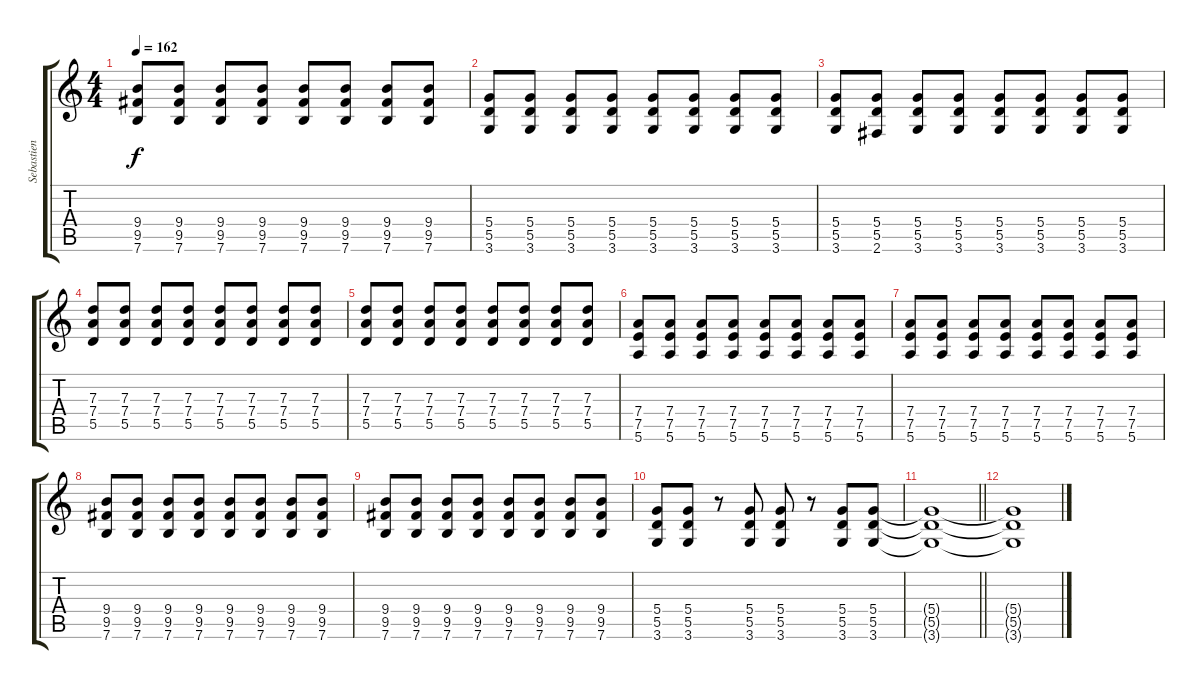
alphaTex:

\track ("Sebastien Lefebvre" "Sebastien ") {instrument overdrivenguitar}
\staff {score tabs}
\tuning (E4 B3 G3 D3 A2 E2) {hide}
\ts (4 4)
\tempo 162
\clef g2
\ks c
(9.4 9.5 7.6).8{dy f} (9.4 9.5 7.6).8 (9.4 9.5 7.6).8 (9.4 9.5 7.6).8 (9.4 9.5 7.6).8 (9.4 9.5 7.6).8 (9.4 9.5 7.6).8 (9.4 9.5 7.6).8 |
(5.4 5.5 3.6).8 (5.4 5.5 3.6).8 (5.4 5.5 3.6).8 (5.4 5.5 3.6).8 (5.4 5.5 3.6).8 (5.4 5.5 3.6).8 (5.4 5.5 3.6).8 (5.4 5.5 3.6).8 |
(5.4 5.5 3.6).8 (5.4 5.5 2.6).8 (5.4 5.5 3.6).8 (5.4 5.5 3.6).8 (5.4 5.5 3.6).8 (5.4 5.5 3.6).8 (5.4 5.5 3.6).8 (5.4 5.5 3.6).8 |
(7.3 7.4 5.5).8 (7.3 7.4 5.5).8 (7.3 7.4 5.5).8 (7.3 7.4 5.5).8 (7.3 7.4 5.5).8 (7.3 7.4 5.5).8 (7.3 7.4 5.5).8 (7.3 7.4 5.5).8 |
(7.3 7.4 5.5).8 (7.3 7.4 5.5).8 (7.3 7.4 5.5).8 (7.3 7.4 5.5).8 (7.3 7.4 5.5).8 (7.3 7.4 5.5).8 (7.3 7.4 5.5).8 (7.3 7.4 5.5).8 |
(7.4 7.5 5.6).8 (7.4 7.5 5.6).8 (7.4 7.5 5.6).8 (7.4 7.5 5.6).8 (7.4 7.5 5.6).8 (7.4 7.5 5.6).8 (7.4 7.5 5.6).8 (7.4 7.5 5.6).8 |
(7.4 7.5 5.6).8 (7.4 7.5 5.6).8 (7.4 7.5 5.6).8 (7.4 7.5 5.6).8 (7.4 7.5 5.6).8 (7.4 7.5 5.6).8 (7.4 7.5 5.6).8 (7.4 7.5 5.6).8 |
(9.4 9.5 7.6).8 (9.4 9.5 7.6).8 (9.4 9.5 7.6).8 (9.4 9.5 7.6).8 (9.4 9.5 7.6).8 (9.4 9.5 7.6).8 (9.4 9.5 7.6).8 (9.4 9.5 7.6).8 |
(9.4 9.5 7.6).8 (9.4 9.5 7.6).8 (9.4 9.5 7.6).8 (9.4 9.5 7.6).8 (9.4 9.5 7.6).8 (9.4 9.5 7.6).8 (9.4 9.5 7.6).8 (9.4 9.5 7.6).8 |
(5.4 5.5 3.6).8 (5.4 5.5 3.6).8 r.8 (5.4 5.5 3.6).8 (5.4 5.5 3.6).8 r.8 (5.4 5.5 3.6).8 (5.4 5.5 3.6).8 |
\barLineRight lightlight
(5.4{t} 5.5{t} 3.6{t}).1 |
(5.4{t} 5.5{t} 3.6{t}).1
